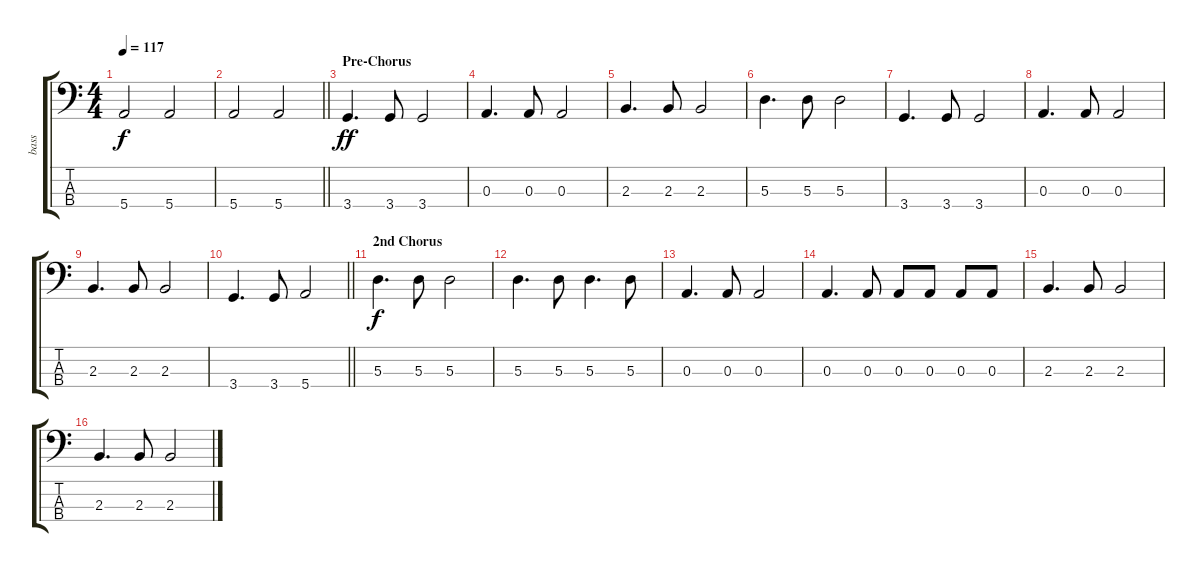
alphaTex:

\track ("bass" "bass") {instrument electricbassfinger}
\staff {score tabs}
\tuning (G2 D2 A1 E1) {hide}
\ts (4 4)
\tempo 117
\clef f4
\ks c
5.4.2{dy f} 5.4.2 |
\barLineRight lightlight
5.4.2 5.4.2 |
\section ("" "Pre-Chorus")
3.4.4{d dy ff} 3.4.8 3.4.2 |
0.3.4{d} 0.3.8 0.3.2 |
2.3.4{d} 2.3.8 2.3.2 |
5.3.4{d} 5.3.8 5.3.2 |
3.4.4{d} 3.4.8 3.4.2 |
0.3.4{d} 0.3.8 0.3.2 |
2.3.4{d} 2.3.8 2.3.2 |
\barLineRight lightlight
3.4.4{d} 3.4.8 5.4.2 |
\section ("" "2nd Chorus")
5.3.4{d dy f} 5.3.8 5.3.2 |
5.3.4{d} 5.3.8 5.3.4{d} 5.3.8 |
0.3.4{d} 0.3.8 0.3.2 |
0.3.4{d} 0.3.8 0.3.8 0.3.8 0.3.8 0.3.8 |
2.3.4{d} 2.3.8 2.3.2 |
2.3.4{d} 2.3.8 2.3.2
